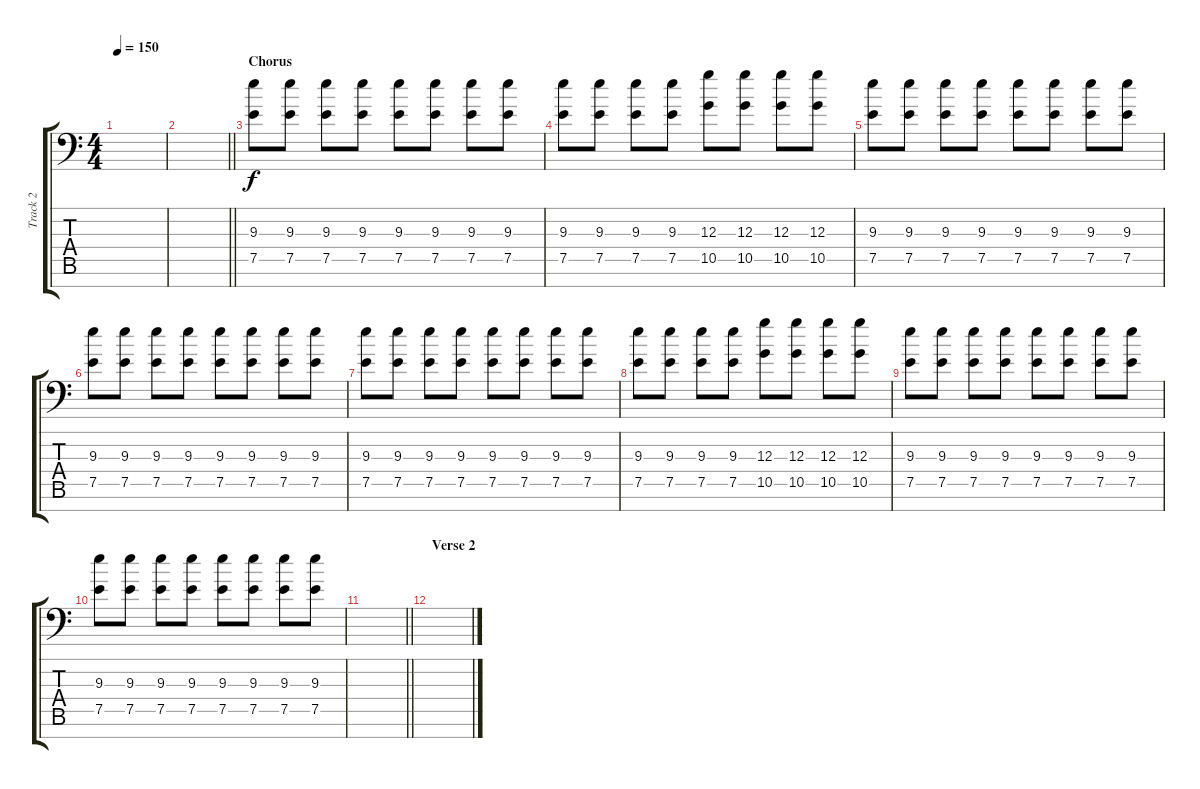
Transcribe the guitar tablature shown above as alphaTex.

\track ("Track 2" "Track 2") {instrument distortionguitar}
\staff {score tabs}
\tuning (E4 B3 G3 D3 A2 E2 A1) {hide}
\ts (4 4)
\tempo 150
\clef f4
\ks c
|
\barLineRight lightlight
|
\section ("" "Chorus")
(9.3 7.5).8 (9.3 7.5).8 (9.3 7.5).8 (9.3 7.5).8 (9.3 7.5).8 (9.3 7.5).8 (9.3 7.5).8 (9.3 7.5).8 |
(9.3 7.5).8 (9.3 7.5).8 (9.3 7.5).8 (9.3 7.5).8 (12.3 10.5).8 (12.3 10.5).8 (12.3 10.5).8 (12.3 10.5).8 |
(9.3 7.5).8 (9.3 7.5).8 (9.3 7.5).8 (9.3 7.5).8 (9.3 7.5).8 (9.3 7.5).8 (9.3 7.5).8 (9.3 7.5).8 |
(9.3 7.5).8 (9.3 7.5).8 (9.3 7.5).8 (9.3 7.5).8 (9.3 7.5).8 (9.3 7.5).8 (9.3 7.5).8 (9.3 7.5).8 |
(9.3 7.5).8 (9.3 7.5).8 (9.3 7.5).8 (9.3 7.5).8 (9.3 7.5).8 (9.3 7.5).8 (9.3 7.5).8 (9.3 7.5).8 |
(9.3 7.5).8 (9.3 7.5).8 (9.3 7.5).8 (9.3 7.5).8 (12.3 10.5).8 (12.3 10.5).8 (12.3 10.5).8 (12.3 10.5).8 |
(9.3 7.5).8 (9.3 7.5).8 (9.3 7.5).8 (9.3 7.5).8 (9.3 7.5).8 (9.3 7.5).8 (9.3 7.5).8 (9.3 7.5).8 |
(9.3 7.5).8 (9.3 7.5).8 (9.3 7.5).8 (9.3 7.5).8 (9.3 7.5).8 (9.3 7.5).8 (9.3 7.5).8 (9.3 7.5).8 |
\barLineRight lightlight
|
\section ("" "Verse 2")
